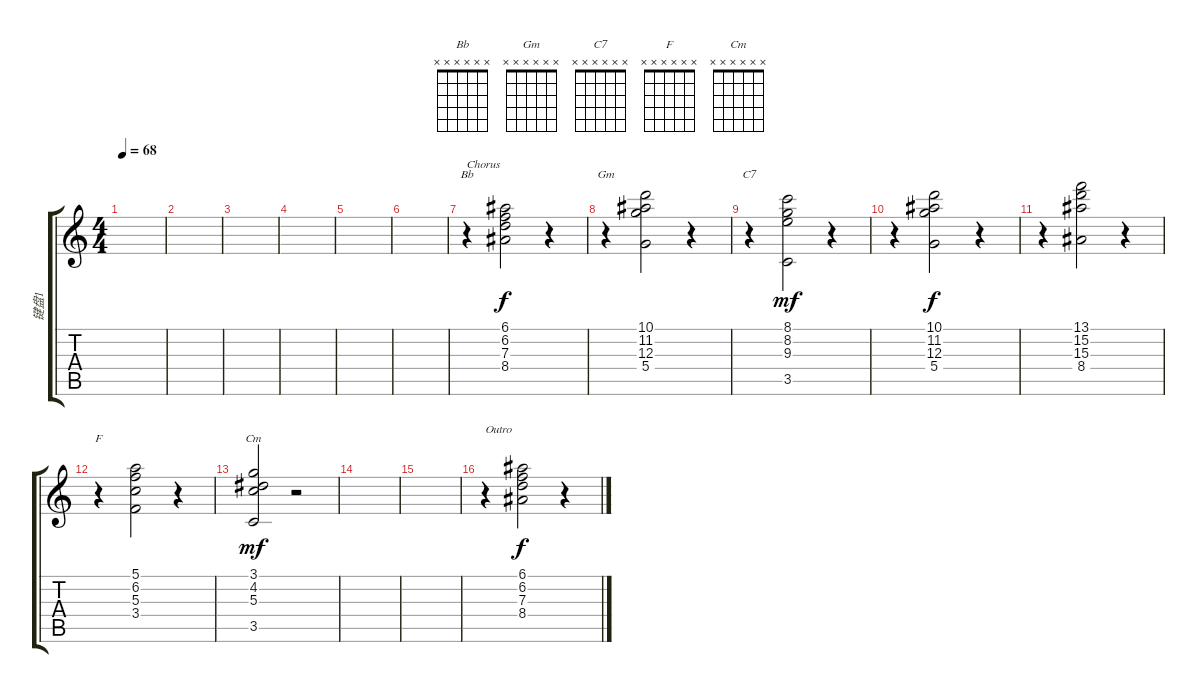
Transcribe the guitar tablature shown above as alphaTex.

\track ("键盘1" "键盘1") {instrument fx5brightness}
\staff {score tabs}
\tuning (E5 B4 G4 D4 A3 E3) {hide}
\chord ("Bb" x x x x x x)
\chord ("Gm" x x x x x x)
\chord ("C7" x x x x x x)
\chord ("F" x x x x x x)
\chord ("Cm" x x x x x x)
\ts (4 4)
\tempo 68
\clef g2
\ks c
|
|
|
|
|
|
r.4{ch "Bb" txt "Chorus"} (6.1 6.2 7.3 8.4).2{dy f} r.4 |
r.4{ch "Gm"} (10.1 11.2 12.3 5.4).2 r.4 |
r.4{ch "C7"} (8.1 8.2 9.3 3.5).2{dy mf} r.4 |
r.4 (10.1 11.2 12.3 5.4).2{dy f} r.4 |
r.4 (13.1 15.2 15.3 8.4).2 r.4 |
r.4{ch "F"} (5.1 6.2 5.3 3.4).2 r.4 |
(3.1 4.2 5.3 3.5).2{ch "Cm" dy mf} r.2 |
|
|
r.4{txt "Outro"} (6.1 6.2 7.3 8.4).2{dy f} r.4
